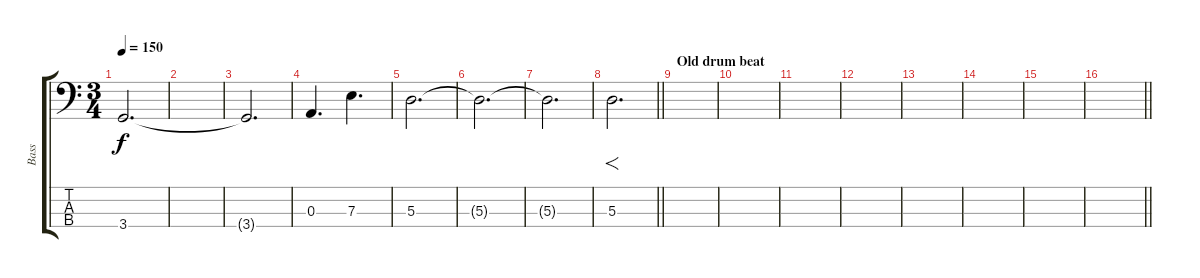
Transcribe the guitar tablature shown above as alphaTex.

\track ("Bass" "Bass") {instrument electricbassfinger}
\staff {score tabs}
\tuning (G2 D2 A1 E1) {hide}
\ts (3 4)
\tempo 150
\clef f4
\ks c
3.4.2{d dy f} |
|
3.4{t}.2{d} |
0.3.4{d} 7.3.4{d} |
5.3.2{d} |
5.3{t}.2{d} |
5.3{t}.2{d} |
\barLineRight lightlight
5.3.2{f d} |
\section ("" "Old drum beat ")
|
|
|
|
|
|
|
\barLineRight lightlight
